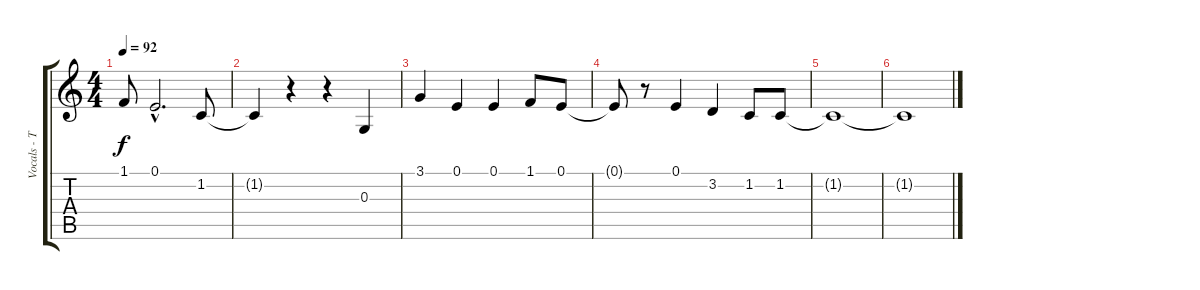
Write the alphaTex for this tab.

\track ("Vocals - Tyson Ritter" "Vocals - T") {instrument lead6voice}
\staff {score tabs}
\tuning (E4 B3 G3 D3 A2 E2) {hide}
\ts (4 4)
\tempo 92
\clef g2
\ks c
1.1.8{dy f} 0.1{hac}.2{d} 1.2.8 |
1.2{t}.4 r.4 r.4 0.3.4 |
3.1.4 0.1.4 0.1.4 1.1.8 0.1.8 |
0.1{t}.8 r.8 0.1.4 3.2.4 1.2.8 1.2.8 |
1.2{t}.1 |
1.2{t}.1
